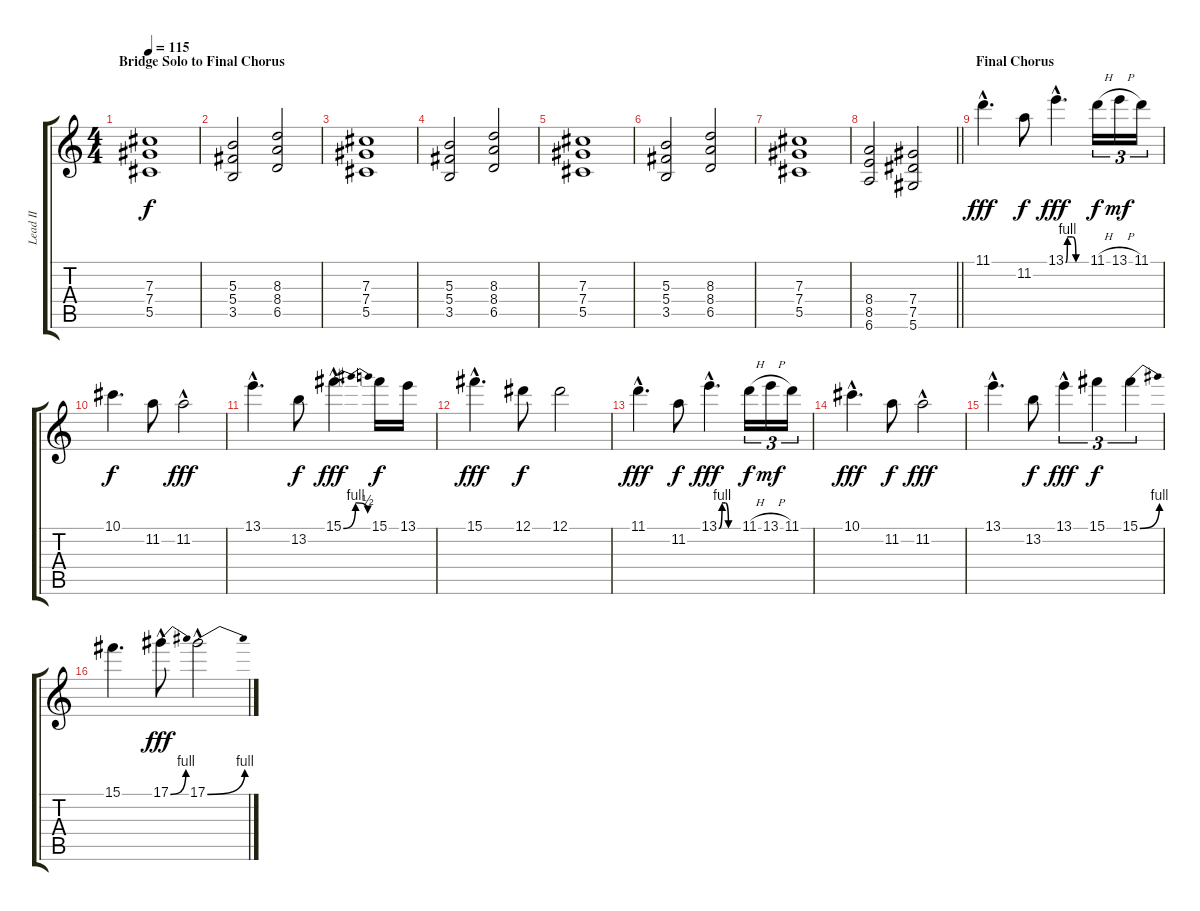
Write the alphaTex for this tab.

\track ("Lead II" "Lead II") {instrument distortionguitar}
\staff {score tabs}
\tuning (Eb4 Bb3 Gb3 Db3 Ab2 Eb2) {hide}
\ts (4 4)
\section ("" "Bridge Solo to Final Chorus")
\tempo 115
\clef g2
\ks c
(7.3 7.4 5.5).1{dy f} |
(5.3 5.4 3.5).2 (8.3 8.4 6.5).2 |
(7.3 7.4 5.5).1 |
(5.3 5.4 3.5).2 (8.3 8.4 6.5).2 |
(7.3 7.4 5.5).1 |
(5.3 5.4 3.5).2 (8.3 8.4 6.5).2 |
(7.3 7.4 5.5).1 |
\barLineRight lightlight
(8.4 8.5 6.6).2 (7.4 7.5 5.6).2 |
\section ("" "Final Chorus")
11.1{hac}.4{d dy fff} 11.2.8{dy f} 13.1{be (custom 0 0 5 4 10 4 20 4 30 0 60 0) hac}.4{d dy fff} 11.1{h}.16{tu (3 2) dy f} 13.1{h}.16{tu (3 2) dy mf} 11.1.16{tu (3 2)} |
10.1.4{d dy f} 11.2.8 11.2{hac}.2{dy fff} |
13.1{hac}.4{d} 13.2.8{dy f} 15.1{be (bendrelease 0 0 10 4 30 4 60 2) hac}.4{d dy fff} 15.1.16{dy f} 13.1.16 |
15.1{hac}.4{d dy fff} 12.1.8{dy f} 12.1.2 |
11.1{hac}.4{d dy fff} 11.2.8{dy f} 13.1{be (custom 0 0 10 4 20 4 30 0 60 0) hac}.4{d dy fff} 11.1{h}.16{tu (3 2) dy f} 13.1{h}.16{tu (3 2) dy mf} 11.1.16{tu (3 2)} |
10.1{hac}.4{d dy fff} 11.2.8{dy f} 11.2{hac}.2{dy fff} |
13.1{hac}.4{d} 13.2.8{dy f} 13.1{hac}.4{tu (3 2) dy fff} 15.1.4{tu (3 2) dy f} 15.1{be (bend 0 0 60 4)}.4{tu (3 2)} |
15.1.4{d} 17.1{be (bend 0 0 60 4) hac}.8{dy fff} 17.1{be (bend 0 0 60 4) hac}.2
